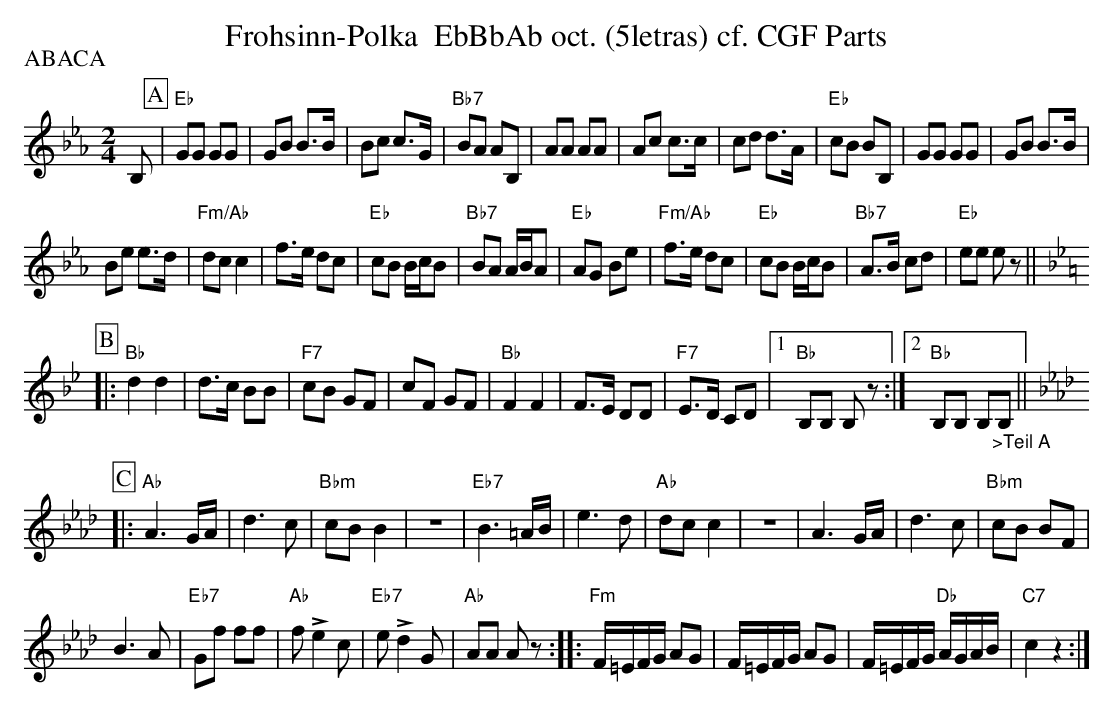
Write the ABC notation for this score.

X:1
T:Frohsinn-Polka  EbBbAb oct. (5letras) cf. CGF Parts
P:ABACA
M:2/4
L:1/8
K:Ebmaj%%MIDI gchordon
B, [P:A] |"Eb"GG GG | GB B>B | Bc c>G | "Bb7"BA AB, | AA AA | Ac c>c | cd d>A | "Eb"cB BB, | GG GG | GB B>B |
Be e>d | "Fm/Ab"dcc2 | f>e dc | "Eb"cB B/2c/2B | "Bb7"BA A/2B/2A | "Eb"AG Be | "Fm/Ab"f>e dc | "Eb"cB B/2c/2B | "Bb7"A>B cd | "Eb"ee ez || [K:Bbmaj]
[P:B]
|: "Bb"d2d2 | d>c BB | "F7"cB GF | cF GF | "Bb"F2F2 | F>E DD | "F7"E>D CD |1 "Bb"B,B, B,z :|2 "Bb"B,B, B,"_>Teil A"B, || [K:Abmaj]
[P:C]
|: "Ab"A3G/2A/2 | d3c | "Bbm"cBB2 | z4 | "Eb7"B3=A/2B/2 | e3d | "Ab"dcc2 | z4 | A3G/2A/2 | d3c | "Bbm"cB BF |
B3A | "Eb7"Gf ff | "Ab"f!>!e2c | "Eb7"e!>!d2G | "Ab"AA Az :: [L:1/16] "Fm"F=EFG A2G2 | F=EFG A2G2 | F=EFG "Db"AGAB | "C7"c4z4 :|
